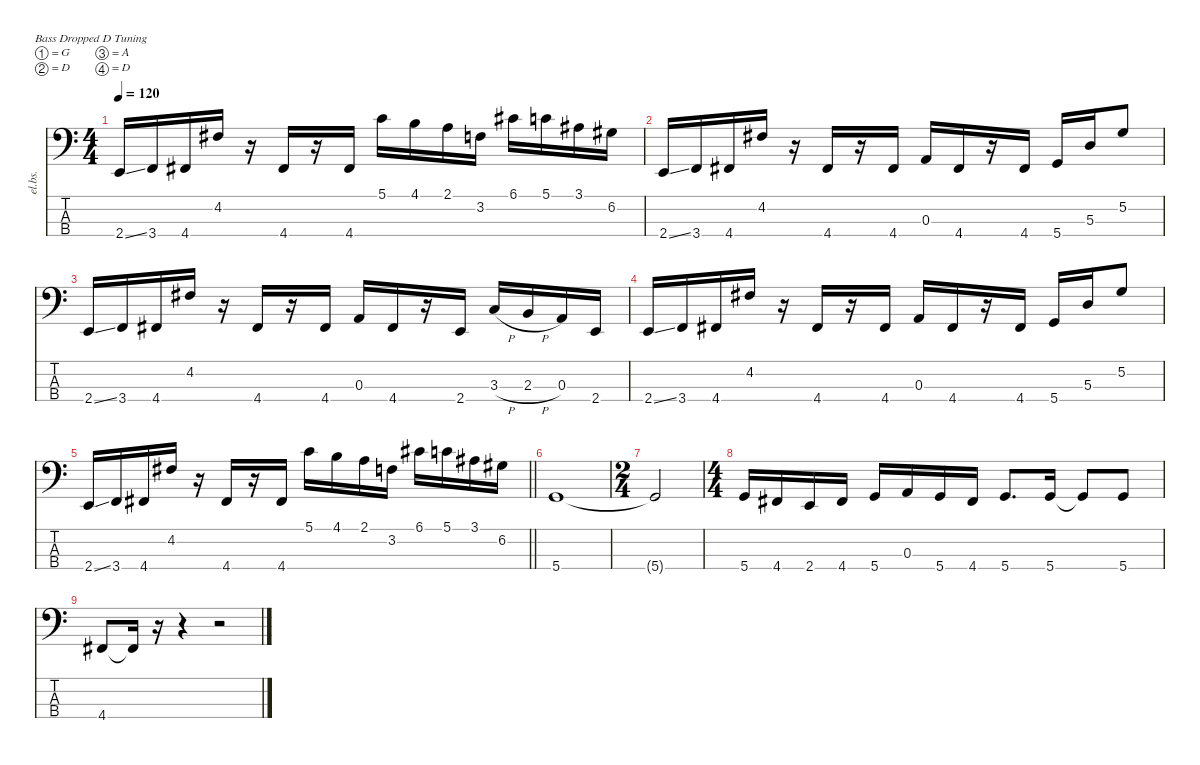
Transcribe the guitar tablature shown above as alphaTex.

\defaultSystemsLayout 4
\hideDynamics
\bracketExtendMode nobrackets
\otherSystemsTrackNameOrientation horizontal
\track ("Ellefson" "el.bs.") {instrument electricbasspick}
\staff {score tabs}
\tuning (G2 D2 A1 D1)
\ts (4 4)
\tempo 120
\clef f4
\ks c
2.4{ss}.16{dy f beam Up} 3.4.16{beam Up} 4.4{acc #}.16{beam Up} 4.2{acc #}.16{beam Up} r.16{beam Up} 4.4{acc #}.16{beam Up} r.16{beam Up} 4.4{acc #}.16{beam Up} 5.1.16{beam Down} 4.1.16{beam Down} 2.1.16{beam Down} 3.2.16{beam Down} 6.1{acc #}.16{beam Down} 5.1.16{beam Down} 3.1{acc #}.16{beam Down} 6.2{acc #}.16{beam Down} |
2.4{ss}.16{beam Up} 3.4.16{beam Up} 4.4{acc #}.16{beam Up} 4.2{acc #}.16{beam Up} r.16{beam Up} 4.4{acc #}.16{beam Up} r.16{beam Up} 4.4{acc #}.16{beam Up} 0.3.16{beam Up} 4.4{acc #}.16{beam Up} r.16{beam Up} 4.4{acc #}.16{beam Up} 5.4.16{beam Up} 5.3.16{beam Up} 5.2.8{beam Up} |
2.4{ss}.16{beam Up} 3.4.16{beam Up} 4.4{acc #}.16{beam Up} 4.2{acc #}.16{beam Up} r.16{beam Up} 4.4{acc #}.16{beam Up} r.16{beam Up} 4.4{acc #}.16{beam Up} 0.3.16{beam Up} 4.4{acc #}.16{beam Up} r.16{beam Up} 2.4.16{beam Up} 3.3{h}.16{beam Up} 2.3{h}.16{beam Up} 0.3.16{beam Up} 2.4.16{beam Up} |
2.4{ss}.16{beam Up} 3.4.16{beam Up} 4.4{acc #}.16{beam Up} 4.2{acc #}.16{beam Up} r.16{beam Up} 4.4{acc #}.16{beam Up} r.16{beam Up} 4.4{acc #}.16{beam Up} 0.3.16{beam Up} 4.4{acc #}.16{beam Up} r.16{beam Up} 4.4{acc #}.16{beam Up} 5.4.16{beam Up} 5.3.16{beam Up} 5.2.8{beam Up} |
\barLineRight lightlight
2.4{ss}.16{beam Up} 3.4.16{beam Up} 4.4{acc #}.16{beam Up} 4.2{acc #}.16{beam Up} r.16{beam Up} 4.4{acc #}.16{beam Up} r.16{beam Up} 4.4{acc #}.16{beam Up} 5.1.16{beam Down} 4.1.16{beam Down} 2.1.16{beam Down} 3.2.16{beam Down} 6.1{acc #}.16{beam Down} 5.1.16{beam Down} 3.1{acc #}.16{beam Down} 6.2{acc #}.16{beam Down} |
5.4.1{beam Up} |
\ts (2 4)
\beaming (8 2 2)
5.4{t}.2{beam Up} |
\ts (4 4)
\beaming (8 2 2 2 2)
5.4.16{beam Up} 4.4{acc #}.16{beam Up} 2.4.16{beam Up} 4.4{acc #}.16{beam Up} 5.4.16{beam Up} 0.3.16{beam Up} 5.4.16{beam Up} 4.4{acc #}.16{beam Up} 5.4.8{d beam Up} 5.4.16{beam Up} 5.4{t}.8{beam Up} 5.4.8{beam Up} |
4.4{acc #}.8{beam Up} 4.4{t acc #}.16{beam Up} r.16{beam Up} r.4{beam Up} r.2{beam Up}
